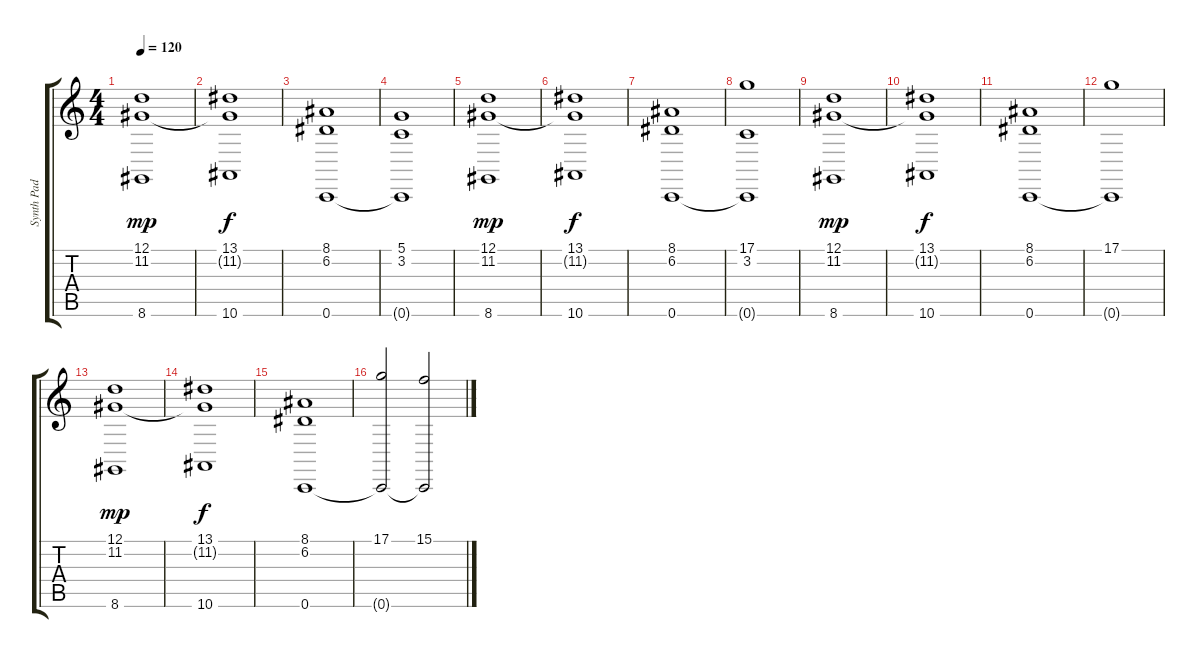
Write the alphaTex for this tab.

\track ("Synth Pad" "Synth Pad") {instrument pad2warm}
\staff {score tabs}
\tuning (D4 A3 F3 C3 G2 C2) {hide}
\ts (4 4)
\tempo 120
\clef g2
\ks c
(12.1 11.2 8.6).1{dy mp} |
(13.1 11.2{t} 10.6).1{dy f} |
(8.1 6.2 0.6).1 |
(5.1 3.2 0.6{t}).1 |
(12.1 11.2 8.6).1{dy mp} |
(13.1 11.2{t} 10.6).1{dy f} |
(8.1 6.2 0.6).1 |
(17.1 3.2 0.6{t}).1 |
(12.1 11.2 8.6).1{dy mp} |
(13.1 11.2{t} 10.6).1{dy f} |
(8.1 6.2 0.6).1 |
(17.1 0.6{t}).1 |
(12.1 11.2 8.6).1{dy mp} |
(13.1 11.2{t} 10.6).1{dy f} |
(8.1 6.2 0.6).1 |
(17.1 0.6{t}).2 (15.1 0.6{t}).2
